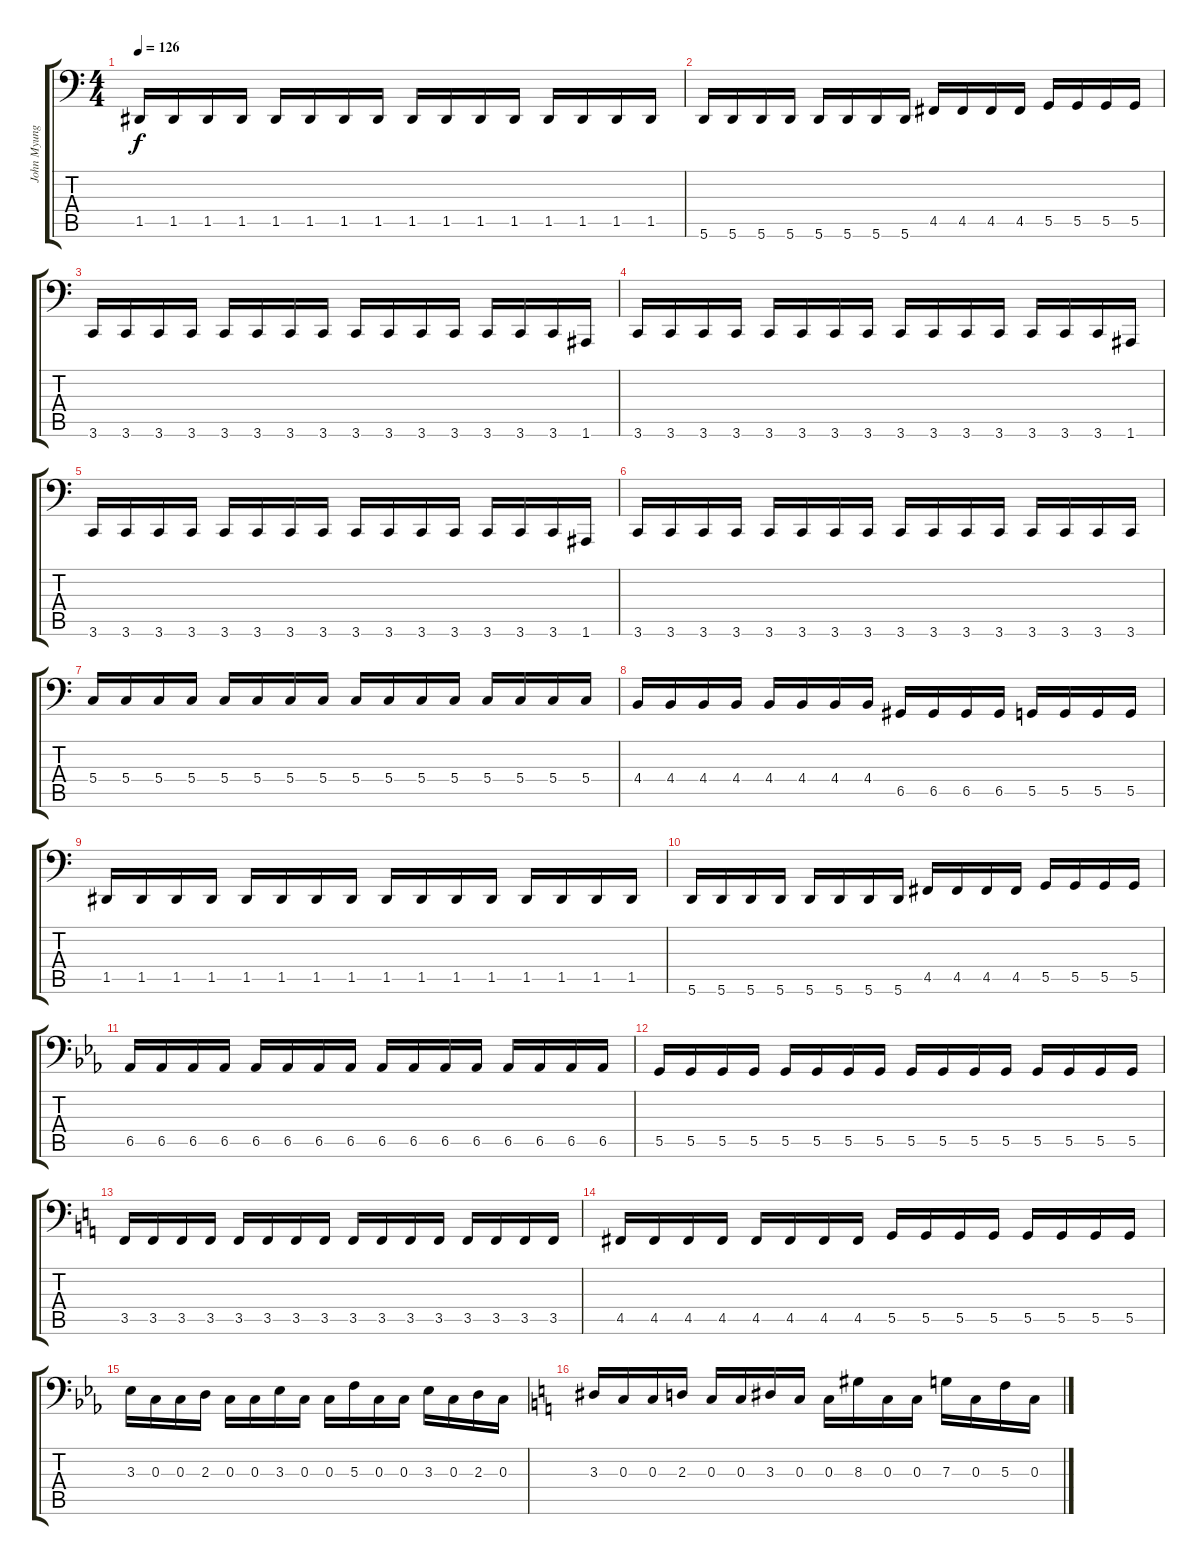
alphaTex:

\track ("John Myung" "John Myung") {instrument electricbassfinger}
\staff {score tabs}
\tuning (Bb2 F2 C2 G1 D1 A0) {hide}
\ts (4 4)
\tempo 126
\clef f4
\ks c
1.5.16{dy f} 1.5.16 1.5.16 1.5.16 1.5.16 1.5.16 1.5.16 1.5.16 1.5.16 1.5.16 1.5.16 1.5.16 1.5.16 1.5.16 1.5.16 1.5.16 |
5.6.16 5.6.16 5.6.16 5.6.16 5.6.16 5.6.16 5.6.16 5.6.16 4.5.16 4.5.16 4.5.16 4.5.16 5.5.16 5.5.16 5.5.16 5.5.16 |
3.6.16 3.6.16 3.6.16 3.6.16 3.6.16 3.6.16 3.6.16 3.6.16 3.6.16 3.6.16 3.6.16 3.6.16 3.6.16 3.6.16 3.6.16 1.6.16 |
3.6.16 3.6.16 3.6.16 3.6.16 3.6.16 3.6.16 3.6.16 3.6.16 3.6.16 3.6.16 3.6.16 3.6.16 3.6.16 3.6.16 3.6.16 1.6.16 |
3.6.16 3.6.16 3.6.16 3.6.16 3.6.16 3.6.16 3.6.16 3.6.16 3.6.16 3.6.16 3.6.16 3.6.16 3.6.16 3.6.16 3.6.16 1.6.16 |
3.6.16 3.6.16 3.6.16 3.6.16 3.6.16 3.6.16 3.6.16 3.6.16 3.6.16 3.6.16 3.6.16 3.6.16 3.6.16 3.6.16 3.6.16 3.6.16 |
5.4.16 5.4.16 5.4.16 5.4.16 5.4.16 5.4.16 5.4.16 5.4.16 5.4.16 5.4.16 5.4.16 5.4.16 5.4.16 5.4.16 5.4.16 5.4.16 |
4.4.16 4.4.16 4.4.16 4.4.16 4.4.16 4.4.16 4.4.16 4.4.16 6.5.16 6.5.16 6.5.16 6.5.16 5.5.16 5.5.16 5.5.16 5.5.16 |
1.5.16 1.5.16 1.5.16 1.5.16 1.5.16 1.5.16 1.5.16 1.5.16 1.5.16 1.5.16 1.5.16 1.5.16 1.5.16 1.5.16 1.5.16 1.5.16 |
5.6.16 5.6.16 5.6.16 5.6.16 5.6.16 5.6.16 5.6.16 5.6.16 4.5.16 4.5.16 4.5.16 4.5.16 5.5.16 5.5.16 5.5.16 5.5.16 |
\ks cminor
6.5.16 6.5.16 6.5.16 6.5.16 6.5.16 6.5.16 6.5.16 6.5.16 6.5.16 6.5.16 6.5.16 6.5.16 6.5.16 6.5.16 6.5.16 6.5.16 |
5.5.16 5.5.16 5.5.16 5.5.16 5.5.16 5.5.16 5.5.16 5.5.16 5.5.16 5.5.16 5.5.16 5.5.16 5.5.16 5.5.16 5.5.16 5.5.16 |
\ks c
3.5.16 3.5.16 3.5.16 3.5.16 3.5.16 3.5.16 3.5.16 3.5.16 3.5.16 3.5.16 3.5.16 3.5.16 3.5.16 3.5.16 3.5.16 3.5.16 |
4.5.16 4.5.16 4.5.16 4.5.16 4.5.16 4.5.16 4.5.16 4.5.16 5.5.16 5.5.16 5.5.16 5.5.16 5.5.16 5.5.16 5.5.16 5.5.16 |
\ks cminor
3.3.16 0.3.16 0.3.16 2.3.16 0.3.16 0.3.16 3.3.16 0.3.16 0.3.16 5.3.16 0.3.16 0.3.16 3.3.16 0.3.16 2.3.16 0.3.16 |
\ks c
3.3.16 0.3.16 0.3.16 2.3.16 0.3.16 0.3.16 3.3.16 0.3.16 0.3.16 8.3.16 0.3.16 0.3.16 7.3.16 0.3.16 5.3.16 0.3.16
